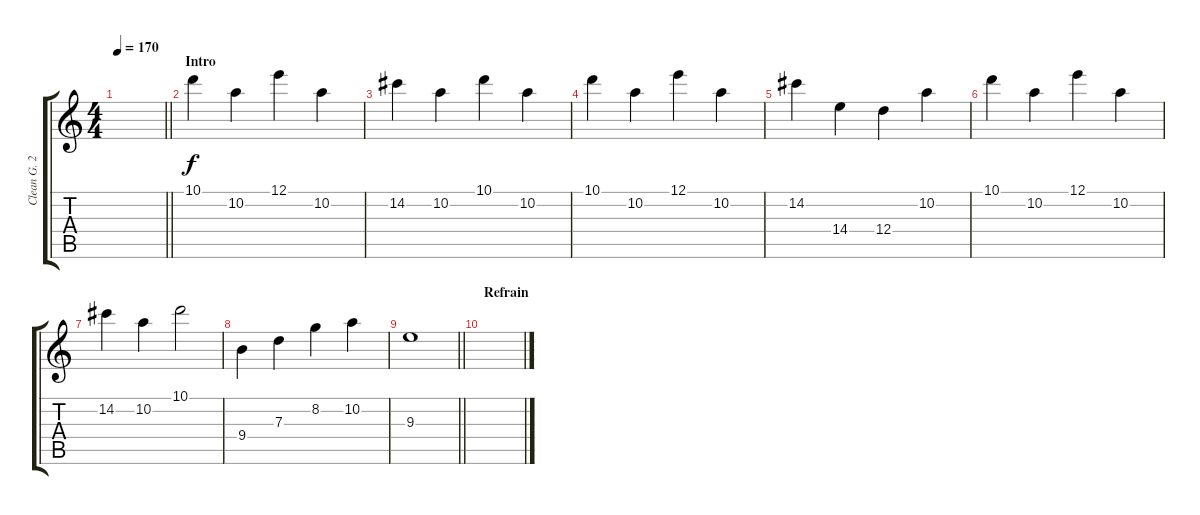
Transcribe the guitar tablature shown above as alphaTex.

\track ("Clean G. 2" "Clean G. 2") {instrument acousticguitarnylon}
\staff {score tabs}
\tuning (E4 B3 G3 D3 A2 E2) {hide}
\ts (4 4)
\tempo 170
\clef g2
\barLineRight lightlight
\ks c
|
\section ("" "Intro")
10.1.4 10.2.4 12.1.4 10.2.4 |
14.2.4 10.2.4 10.1.4 10.2.4 |
10.1.4 10.2.4 12.1.4 10.2.4 |
14.2.4 14.4.4 12.4.4 10.2.4 |
10.1.4 10.2.4 12.1.4 10.2.4 |
14.2.4 10.2.4 10.1.2 |
9.4.4 7.3.4 8.2.4 10.2.4 |
\barLineRight lightlight
9.3.1 |
\section ("" "Refrain")
